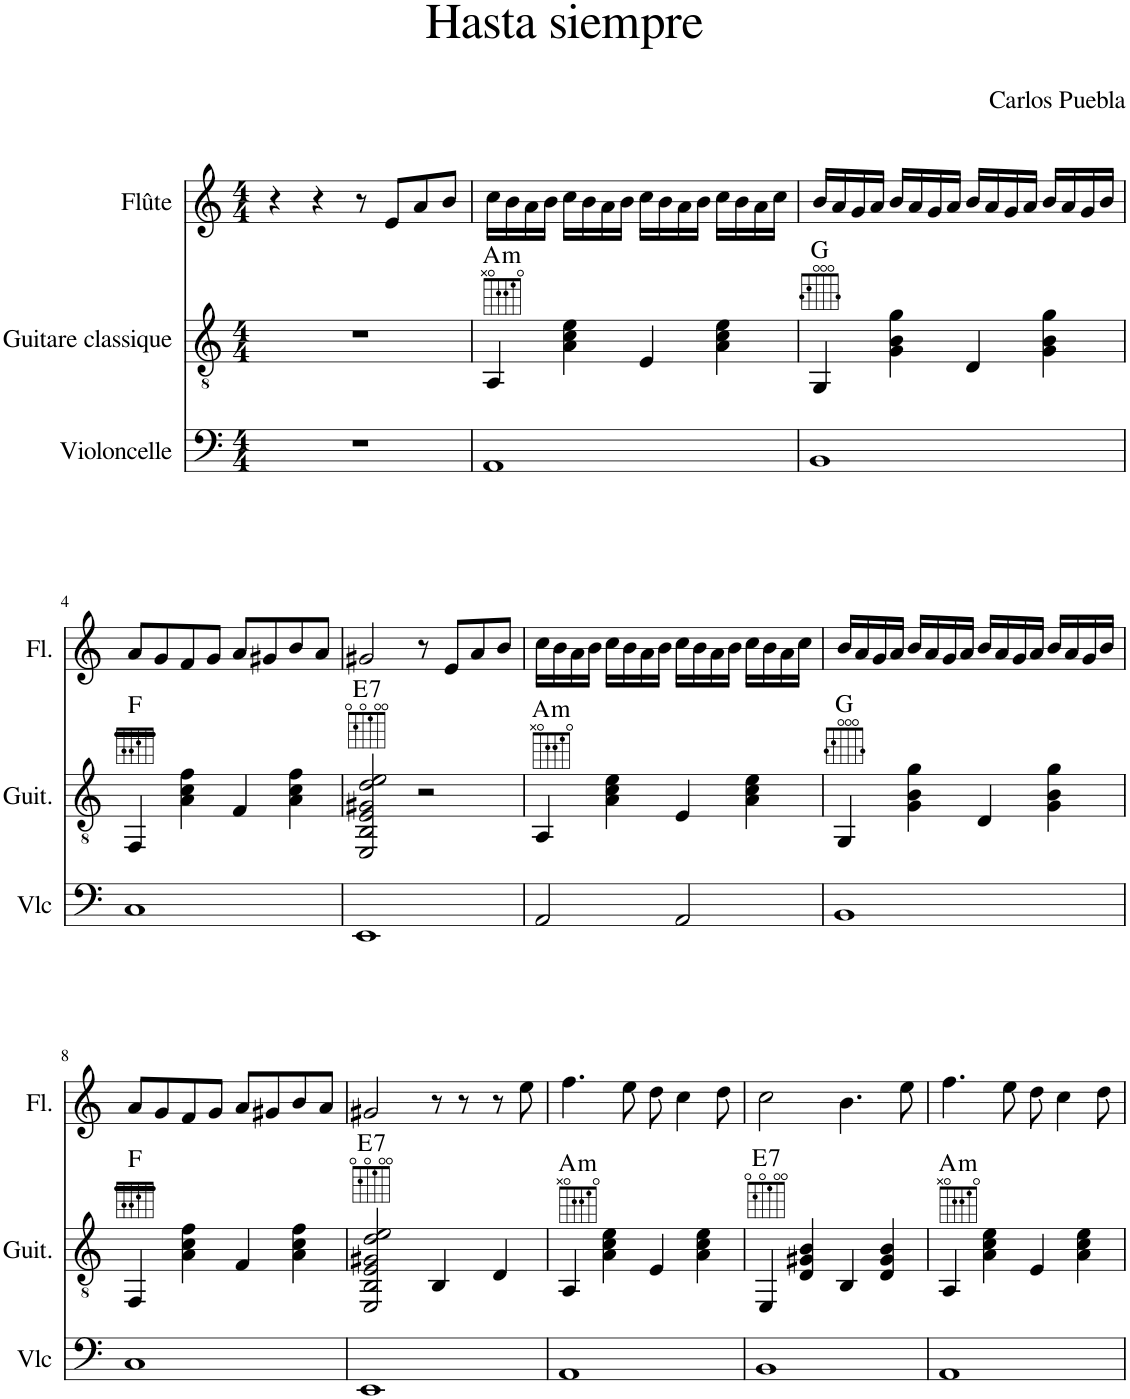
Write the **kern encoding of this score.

**kern	**kern	**harte	**kern
*part3	*part2	*part2	*part1
*staff3	*staff2	*	*staff1
*I"Violoncelle	*I"Guitare classique	*	*I"Flûte
*I'Vlc	*I'Guit.	*	*I'Fl.
*clefF4	*clefGv2	*	*clefG2
*k[]	*k[]	*	*k[]
*M4/4	*M4/4	*	*M4/4
=1	=1	=1	=1
1r	1r	.	4r
.	.	.	4r
.	.	.	8r
.	.	.	8e/L
.	.	.	8a/
.	.	.	8b/J
=2	=2	=2	=2
!	!	!LO:H:kt=m	!
1AA	4AA/	A:min	16cc\LL
.	.	.	16b\
.	.	.	16a\
.	.	.	16b\JJ
.	4A\ 4c\ 4e\	.	16cc\LL
.	.	.	16b\
.	.	.	16a\
.	.	.	16b\JJ
.	4E/	.	16cc\LL
.	.	.	16b\
.	.	.	16a\
.	.	.	16b\JJ
.	4A\ 4c\ 4e\	.	16cc\LL
.	.	.	16b\
.	.	.	16a\
.	.	.	16cc\JJ
=3	=3	=3	=3
1BB	4GG/	G:maj	16b/LL
.	.	.	16a/
.	.	.	16g/
.	.	.	16a/JJ
.	4G\ 4B\ 4g\	.	16b/LL
.	.	.	16a/
.	.	.	16g/
.	.	.	16a/JJ
.	4D/	.	16b/LL
.	.	.	16a/
.	.	.	16g/
.	.	.	16a/JJ
.	4G\ 4B\ 4g\	.	16b/LL
.	.	.	16a/
.	.	.	16g/
.	.	.	16b/JJ
!!LO:LB:g=z
=4	=4	=4	=4
1C	4FF/	F:maj	8a/L
.	.	.	8g/
.	4A\ 4c\ 4f\	.	8f/
.	.	.	8g/J
.	4F/	.	8a/L
.	.	.	8g#X/
.	4A\ 4c\ 4f\	.	8b/
.	.	.	8a/J
=5	=5	=5	=5
!	!	!LO:H:kt=7	!
1EE	2EE/ 2BB/ 2E/ 2G#X/ 2d/ 2e/	E:7	2g#X/
.	2r	.	8r
.	.	.	8e/L
.	.	.	8a/
.	.	.	8b/J
=6	=6	=6	=6
!	!	!LO:H:kt=m	!
2AA/	4AA/	A:min	16cc\LL
.	.	.	16b\
.	.	.	16a\
.	.	.	16b\JJ
.	4A\ 4c\ 4e\	.	16cc\LL
.	.	.	16b\
.	.	.	16a\
.	.	.	16b\JJ
2AA/	4E/	.	16cc\LL
.	.	.	16b\
.	.	.	16a\
.	.	.	16b\JJ
.	4A\ 4c\ 4e\	.	16cc\LL
.	.	.	16b\
.	.	.	16a\
.	.	.	16cc\JJ
=7	=7	=7	=7
1BB	4GG/	G:maj	16b/LL
.	.	.	16a/
.	.	.	16g/
.	.	.	16a/JJ
.	4G\ 4B\ 4g\	.	16b/LL
.	.	.	16a/
.	.	.	16g/
.	.	.	16a/JJ
.	4D/	.	16b/LL
.	.	.	16a/
.	.	.	16g/
.	.	.	16a/JJ
.	4G\ 4B\ 4g\	.	16b/LL
.	.	.	16a/
.	.	.	16g/
.	.	.	16b/JJ
!!LO:LB:g=z
=8	=8	=8	=8
1C	4FF/	F:maj	8a/L
.	.	.	8g/
.	4A\ 4c\ 4f\	.	8f/
.	.	.	8g/J
.	4F/	.	8a/L
.	.	.	8g#X/
.	4A\ 4c\ 4f\	.	8b/
.	.	.	8a/J
=9	=9	=9	=9
!	!	!LO:H:kt=7	!
1EE	2EE/ 2BB/ 2E/ 2G#X/ 2d/ 2e/	E:7	2g#X/
.	4BB/	.	8r
.	.	.	8r
.	4D/	.	8r
.	.	.	8ee\
=10	=10	=10	=10
!	!	!LO:H:kt=m	!
1AA	4AA/	A:min	4.ff\
.	4A\ 4c\ 4e\	.	.
.	.	.	8ee\
.	4E/	.	8dd\
.	.	.	4cc\
.	4A\ 4c\ 4e\	.	.
.	.	.	8dd\
=11	=11	=11	=11
!	!	!LO:H:kt=7	!
1BB	4EE/	E:7	2cc\
.	4D/ 4G#X/ 4B/	.	.
.	4BB/	.	4.b\
.	4D/ 4G#/ 4B/	.	.
.	.	.	8ee\
=12	=12	=12	=12
!	!	!LO:H:kt=m	!
1AA	4AA/	A:min	4.ff\
.	4A\ 4c\ 4e\	.	.
.	.	.	8ee\
.	4E/	.	8dd\
.	.	.	4cc\
.	4A\ 4c\ 4e\	.	.
.	.	.	8dd\
=	=	=	=
*-	*-	*-	*-
